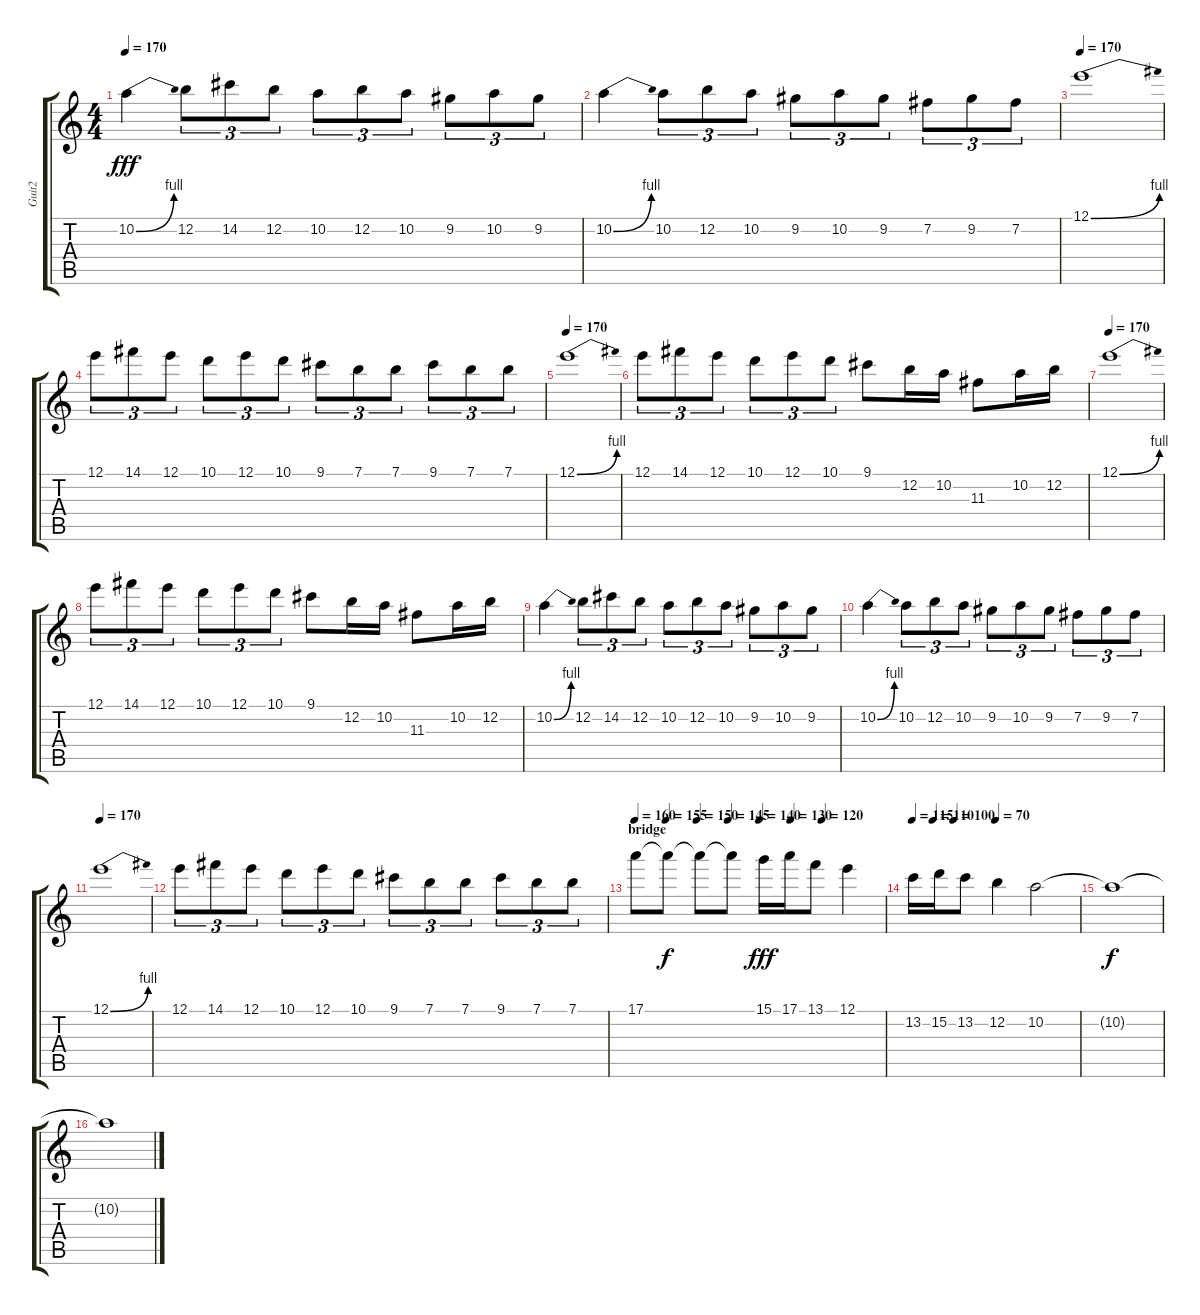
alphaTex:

\track ("Guit2" "Guit2") {instrument overdrivenguitar}
\staff {score tabs}
\tuning (E4 B3 G3 D3 A2 E2) {hide}
\ts (4 4)
\tempo 170
\clef g2
\ks c
10.2{be (bend 0 0 60 4)}.4{dy fff} 12.2.8{tu (3 2)} 14.2.8{tu (3 2)} 12.2.8{tu (3 2)} 10.2.8{tu (3 2)} 12.2.8{tu (3 2)} 10.2.8{tu (3 2)} 9.2.8{tu (3 2)} 10.2.8{tu (3 2)} 9.2.8{tu (3 2)} |
10.2{be (bend 0 0 60 4)}.4 10.2.8{tu (3 2)} 12.2.8{tu (3 2)} 10.2.8{tu (3 2)} 9.2.8{tu (3 2)} 10.2.8{tu (3 2)} 9.2.8{tu (3 2)} 7.2.8{tu (3 2)} 9.2.8{tu (3 2)} 7.2.8{tu (3 2)} |
\tempo 170
12.1{be (bend 0 0 60 4)}.1 |
12.1.8{tu (3 2)} 14.1.8{tu (3 2)} 12.1.8{tu (3 2)} 10.1.8{tu (3 2)} 12.1.8{tu (3 2)} 10.1.8{tu (3 2)} 9.1.8{tu (3 2)} 7.1.8{tu (3 2)} 7.1.8{tu (3 2)} 9.1.8{tu (3 2)} 7.1.8{tu (3 2)} 7.1.8{tu (3 2)} |
\tempo 170
12.1{be (bend 0 0 60 4)}.1 |
12.1.8{tu (3 2)} 14.1.8{tu (3 2)} 12.1.8{tu (3 2)} 10.1.8{tu (3 2)} 12.1.8{tu (3 2)} 10.1.8{tu (3 2)} 9.1.8 12.2.16 10.2.16 11.3.8 10.2.16 12.2.16 |
\tempo 170
12.1{be (bend 0 0 60 4)}.1 |
12.1.8{tu (3 2)} 14.1.8{tu (3 2)} 12.1.8{tu (3 2)} 10.1.8{tu (3 2)} 12.1.8{tu (3 2)} 10.1.8{tu (3 2)} 9.1.8 12.2.16 10.2.16 11.3.8 10.2.16 12.2.16 |
10.2{be (bend 0 0 60 4)}.4 12.2.8{tu (3 2)} 14.2.8{tu (3 2)} 12.2.8{tu (3 2)} 10.2.8{tu (3 2)} 12.2.8{tu (3 2)} 10.2.8{tu (3 2)} 9.2.8{tu (3 2)} 10.2.8{tu (3 2)} 9.2.8{tu (3 2)} |
10.2{be (bend 0 0 60 4)}.4 10.2.8{tu (3 2)} 12.2.8{tu (3 2)} 10.2.8{tu (3 2)} 9.2.8{tu (3 2)} 10.2.8{tu (3 2)} 9.2.8{tu (3 2)} 7.2.8{tu (3 2)} 9.2.8{tu (3 2)} 7.2.8{tu (3 2)} |
\tempo 170
12.1{be (bend 0 0 60 4)}.1 |
12.1.8{tu (3 2)} 14.1.8{tu (3 2)} 12.1.8{tu (3 2)} 10.1.8{tu (3 2)} 12.1.8{tu (3 2)} 10.1.8{tu (3 2)} 9.1.8{tu (3 2)} 7.1.8{tu (3 2)} 7.1.8{tu (3 2)} 9.1.8{tu (3 2)} 7.1.8{tu (3 2)} 7.1.8{tu (3 2)} |
\section ("" "bridge")
\tempo 160
\tempo (155 0.125)
\tempo (150 0.25)
\tempo (145 0.375)
\tempo (140 0.5)
\tempo (130 0.625)
\tempo (120 0.75)
17.1.8 17.1{t}.8{dy f} 17.1{t}.8 17.1{t}.8 15.1.16{dy fff} 17.1.16 13.1.8 12.1.4 |
\tempo 115
\tempo (110 0.125)
\tempo (100 0.25)
\tempo (70 0.5)
13.2.16 15.2.16 13.2.8 12.2.4 10.2.2 |
10.2{t}.1{dy f} |
10.2{t}.1
